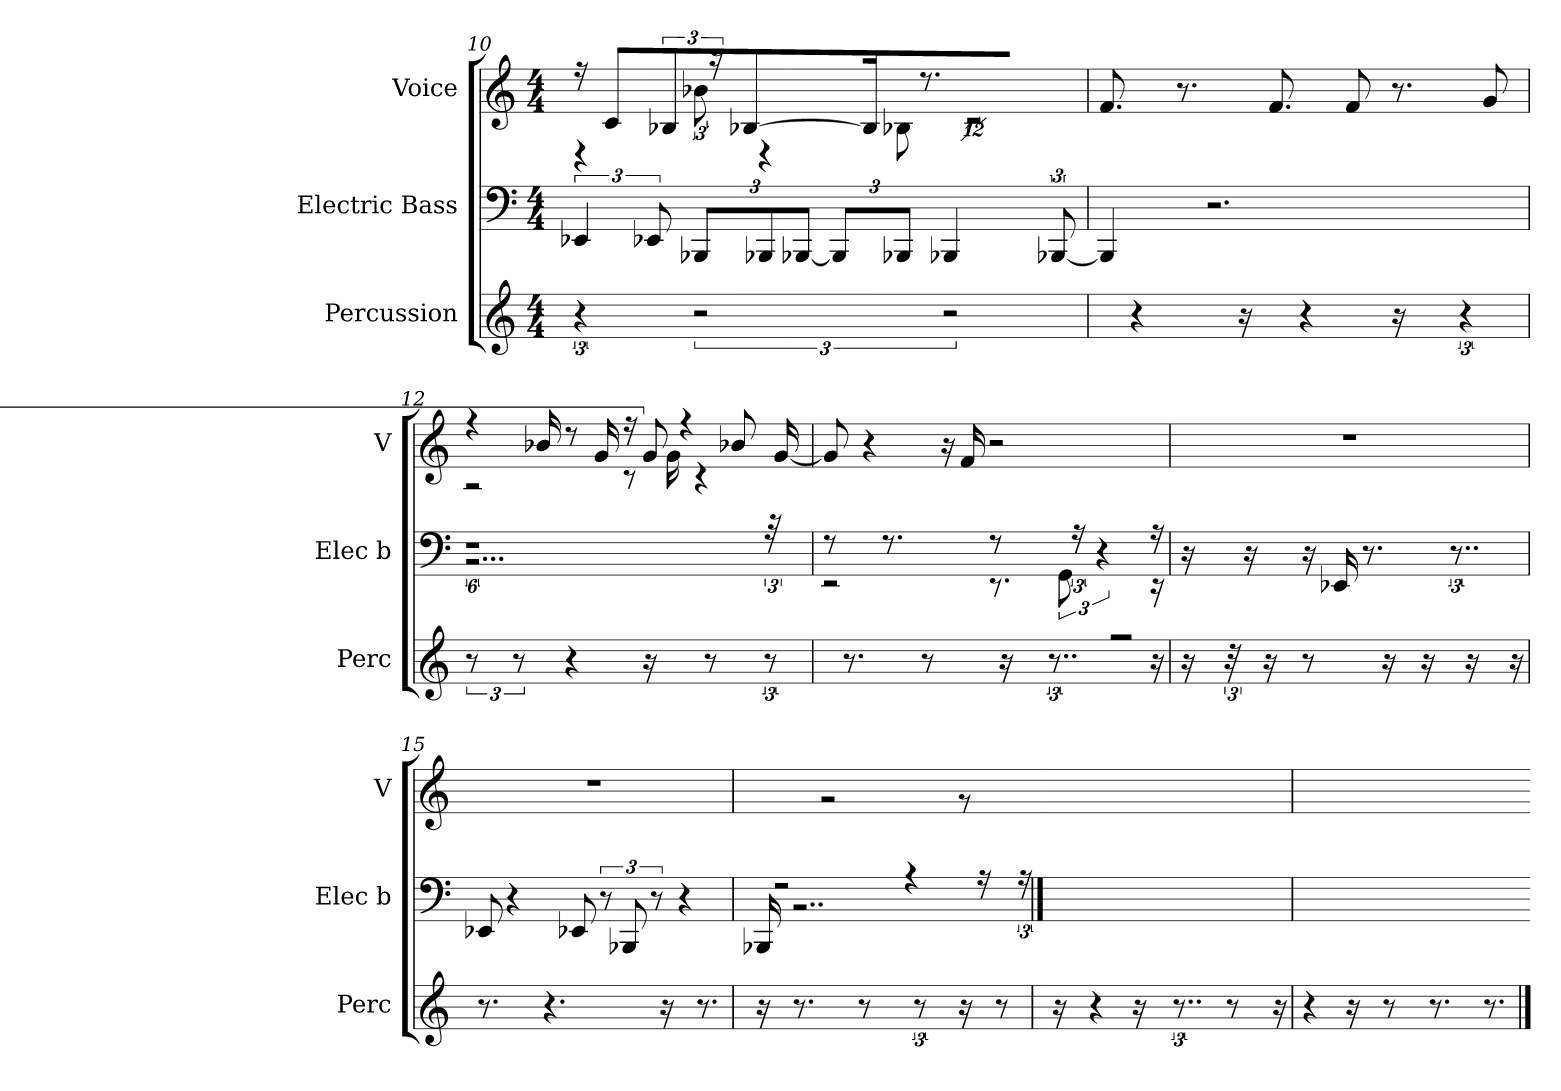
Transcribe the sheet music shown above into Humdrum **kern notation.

**kern	**kern	**kern
*part3	*part2	*part1
*staff3	*staff2	*staff1
*I"Percussion	*I"Electric Bass	*I"Voice
*I'Perc	*I'Elec b	*I'V
*clefG2	*clefF4	*clefG2
*M4/4	*M4/4	*M4/4
=10	=10	=10
*	*	*^
6r	6EE-X	16r	4r
.	.	8c/L	.
12R	12EE-X	.	.
.	.	12B-X/J	.
3r	12BBB-X/L	.	12b-X
.	.	24r	.
.	.	[4B-X	.
.	12BBB-X/	.	4r
.	[12BBB-X/J	.	.
.	12BBB-/L]	.	.
.	.	16B-]	.
12R	12BBB-X/J	.	8B-X
.	.	8.r	.
3r	4BBB-X	.	.
.	.	.	24%7r
.	.	8.ryy	.
.	[12BBB-X	.	.
*	*	*v	*v
=11	=11	=11
16R	4BBB-]	8.f
4r	.	.
.	.	8.r
.	2.r	.
16r	.	.
16R	.	8.f
4r	.	.
.	.	8f
16r	.	8.r
12R	.	.
6r	.	.
.	.	8g
=12	=12	=12
*	*^	*^
12r	6%5r	2...r	4r	2r
12R	.	.	.	.
12r	.	.	.	.
16R	.	.	16b-X	.
4r	.	.	8r	.
.	.	.	16g	.
.	.	.	16r	8r
16r	.	.	12g	.
12R	.	.	.	16g
.	.	.	48%5r	.
.	.	.	.	4r
8r	.	.	.	.
.	.	.	8b-X	.
12R	12ryy	.	.	.
.	.	.	8ryy	.
12r	48r	.	.	.
.	24ryy	16ryy	.	[16g
.	48ryy	.	.	.
*	*	*	*v	*v
=13	=13	=13	=13
16R	8r	2r	8g]
8.r	.	.	.
.	16ryy	.	4r
.	8.r	.	.
16R	.	.	.
8r	.	.	.
.	8ryy	.	16r
12R	.	.	16f
.	8r	8.r	2r
16r	.	.	.
12R	.	.	.
.	12ryy	.	.
12..r	.	.	.
.	.	12GG	.
.	24r	.	.
.	8.ryy	.	.
.	.	6r	.
16RLL	.	.	.
16RJJ	.	.	.
16r	16r	16r	.
*	*v	*v	*
=14	=14	=14
16r	16r	1r
12R	8ryy	.
48r	.	.
12R	.	.
.	16r	.
16r	8ryy	.
16R	.	.
8r	16r	.
.	16EE-X	.
16R	8.r	.
16r	.	.
16R	.	.
16r	12ryy	.
16R	.	.
.	12..r	.
16r	.	.
16R	.	.
.	12ryy	.
16r	.	.
=15	=15	=15
8.r	8EE-X	1r
.	4r	.
16R	.	.
4.r	.	.
.	8EE-X	.
.	12r	.
.	12BBB-X	.
16R	.	.
.	12r	.
16r	.	.
16R	4r	.
8.r	.	.
=16	=16	=16
*	*^	*^
16r	16BBB-X	8ryy	1ryy	4ryy
16R	2r	.	.	.
8.r	.	2..r	.	.
.	.	.	.	2r
16R	.	.	.	.
8r	.	.	.	.
12R	.	.	.	.
.	4r	.	.	.
12r	.	.	.	.
12R	.	.	.	.
16r	.	.	.	8r
16R	16r	.	.	.
8r	12ryy	.	.	8ryy
.	24r	.	.	.
*	*v	*v	*	*
*	*	*v	*v
=	==	==
16r	1ryy	1ryy
16R	.	.
4r	.	.
16r	.	.
12R	.	.
12..r	.	.
12R	.	.
8r	.	.
16R	.	.
16r	.	.
=	=	=
4r	1ryy	1ryy
16r	.	.
16R	.	.
8r	.	.
16R	.	.
8.r	.	.
16R	.	.
8.r	.	.
==	=	=
*-	*-	*-
